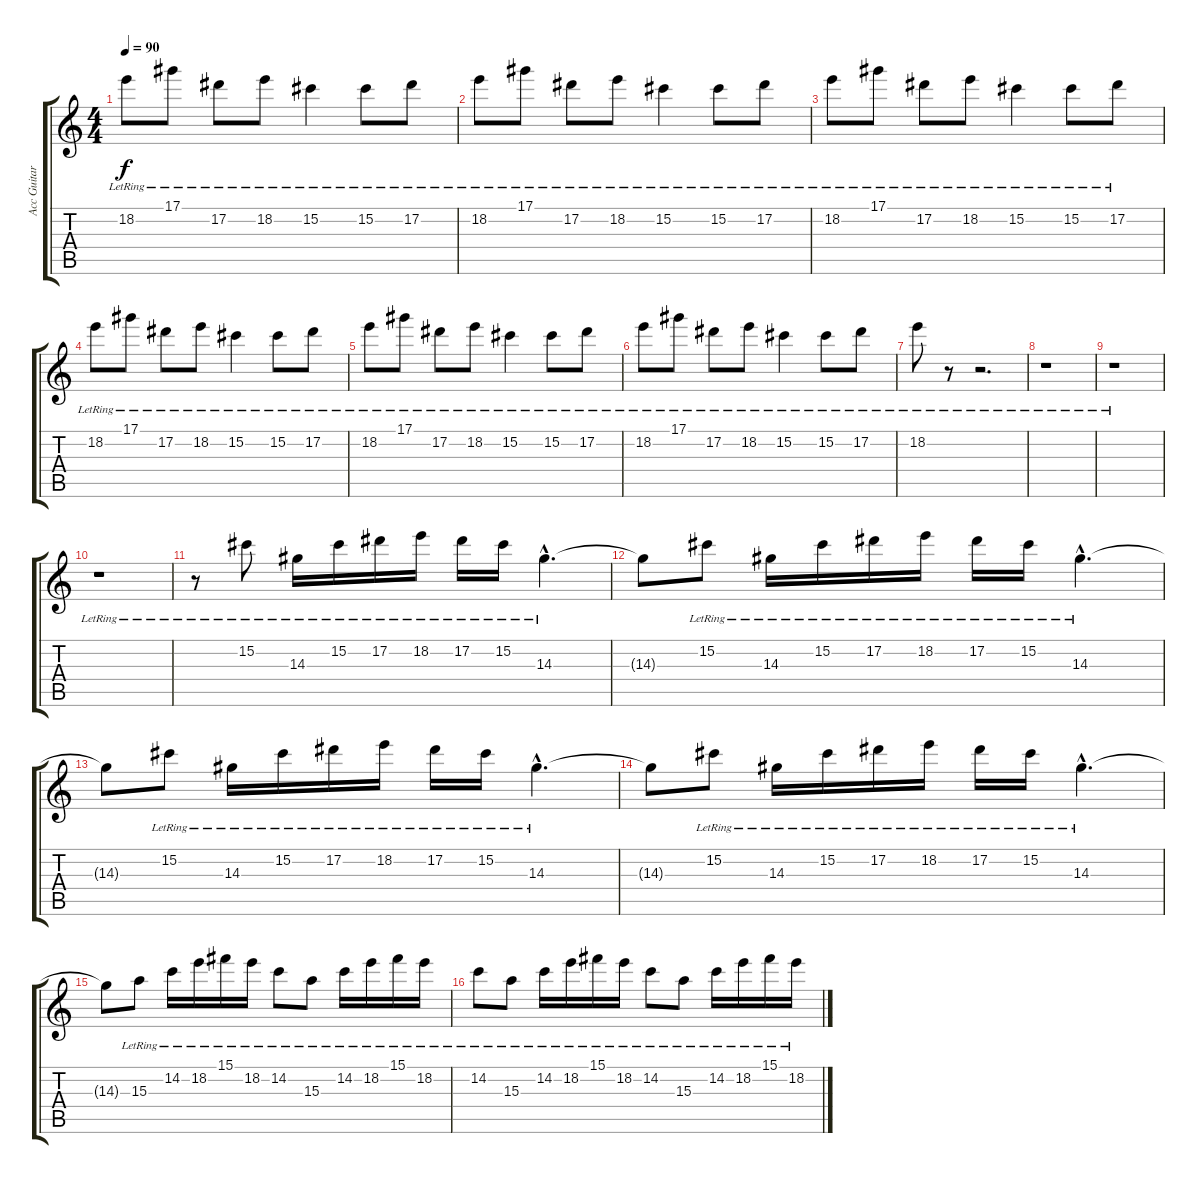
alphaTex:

\track ("Acc Guitar Delay 2" "Acc Guitar") {instrument acousticguitarsteel}
\staff {score tabs}
\tuning (Eb4 Bb3 Gb3 Db3 Ab2 Eb2) {hide}
\ts (4 4)
\tempo 90
\clef g2
\ks c
18.2{lr}.8{dy f} 17.1{lr}.8 17.2{lr}.8 18.2{lr}.8 15.2{lr}.4 15.2{lr}.8 17.2{lr}.8 |
18.2{lr}.8 17.1{lr}.8 17.2{lr}.8 18.2{lr}.8 15.2{lr}.4 15.2{lr}.8 17.2{lr}.8 |
18.2{lr}.8 17.1{lr}.8 17.2{lr}.8 18.2{lr}.8 15.2{lr}.4 15.2{lr}.8 17.2{lr}.8 |
18.2{lr}.8 17.1{lr}.8 17.2{lr}.8 18.2{lr}.8 15.2{lr}.4 15.2{lr}.8 17.2{lr}.8 |
18.2{lr}.8 17.1{lr}.8 17.2{lr}.8 18.2{lr}.8 15.2{lr}.4 15.2{lr}.8 17.2{lr}.8 |
18.2{lr}.8 17.1{lr}.8 17.2{lr}.8 18.2{lr}.8 15.2{lr}.4 15.2{lr}.8 17.2{lr}.8 |
18.2{lr}.8 r.8 r.2{d} |
r.1 |
r.1 |
r.1 |
r.8 15.2{lr}.8 14.3{lr}.16 15.2{lr}.16 17.2{lr}.16 18.2{lr}.16 17.2{lr}.16 15.2{lr}.16 14.3{hac lr}.4{d} |
14.3{t}.8 15.2{lr}.8 14.3{lr}.16 15.2{lr}.16 17.2{lr}.16 18.2{lr}.16 17.2{lr}.16 15.2{lr}.16 14.3{hac lr}.4{d} |
14.3{t}.8 15.2{lr}.8 14.3{lr}.16 15.2{lr}.16 17.2{lr}.16 18.2{lr}.16 17.2{lr}.16 15.2{lr}.16 14.3{hac lr}.4{d} |
14.3{t}.8 15.2{lr}.8 14.3{lr}.16 15.2{lr}.16 17.2{lr}.16 18.2{lr}.16 17.2{lr}.16 15.2{lr}.16 14.3{hac lr}.4{d} |
14.3{t}.8 15.3{lr}.8 14.2{lr}.16 18.2{lr}.16 15.1{lr}.16 18.2{lr}.16 14.2{lr}.8 15.3{lr}.8 14.2{lr}.16 18.2{lr}.16 15.1{lr}.16 18.2{lr}.16 |
14.2{lr}.8 15.3{lr}.8 14.2{lr}.16 18.2{lr}.16 15.1{lr}.16 18.2{lr}.16 14.2{lr}.8 15.3{lr}.8 14.2{lr}.16 18.2{lr}.16 15.1{lr}.16 18.2{lr}.16
